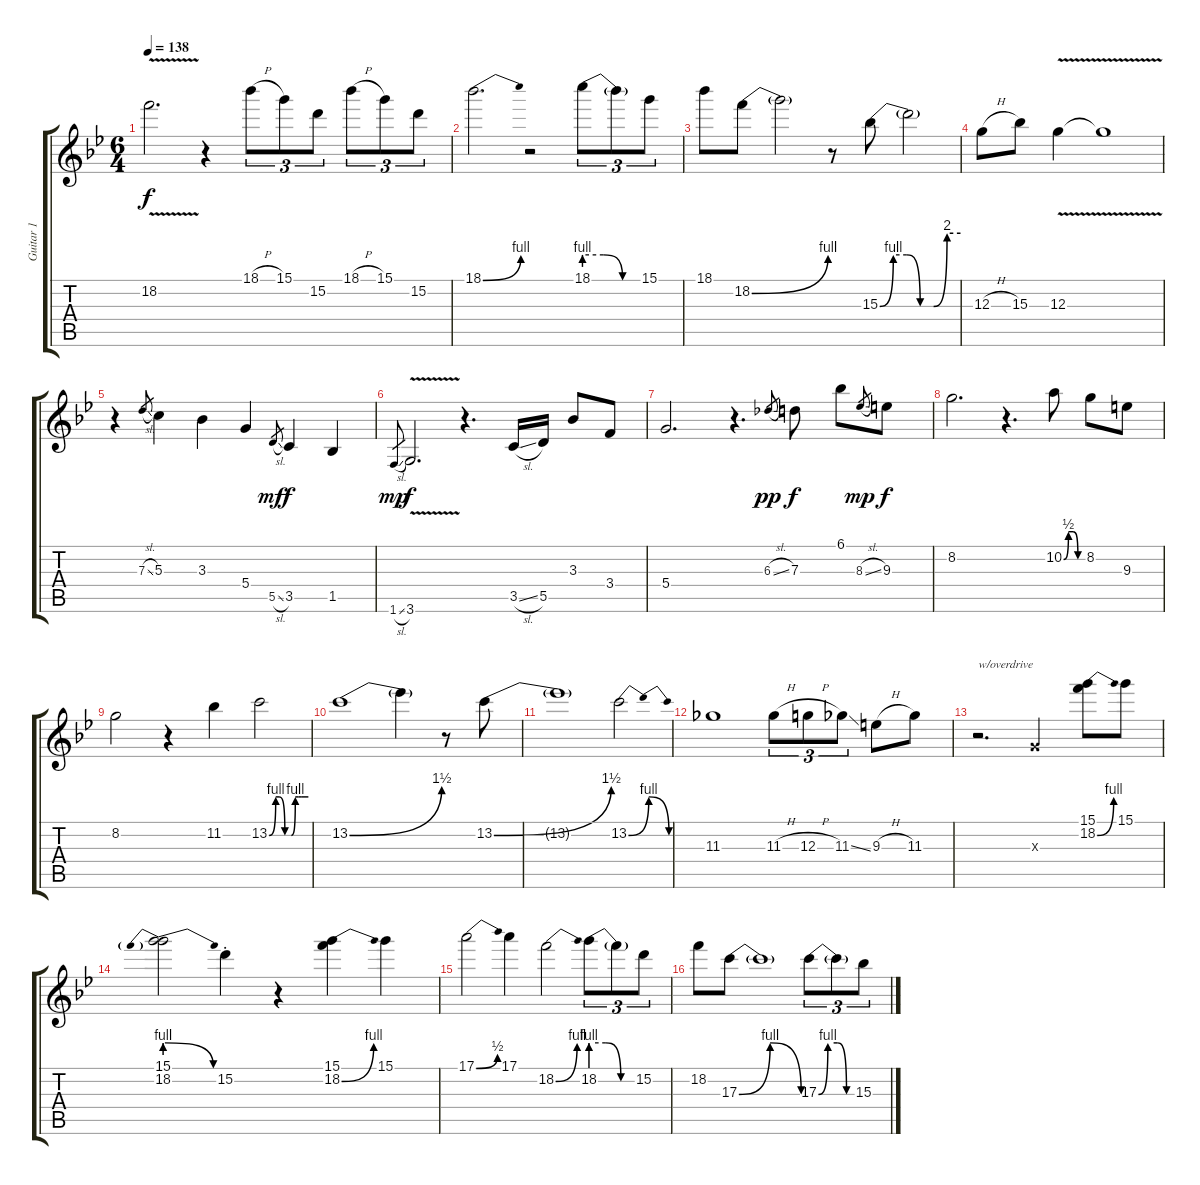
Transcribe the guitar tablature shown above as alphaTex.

\track ("Guitar 1" "Guitar 1") {instrument electricguitarjazz}
\staff {score tabs}
\tuning (E4 B3 G3 D3 A2 E2) {hide}
\ts (6 4)
\tempo 138
\clef g2
\ks gminor
18.2{v}.2{d dy f} r.4 18.1{h}.8{tu (3 2)} 15.1.8{tu (3 2)} 15.2.8{tu (3 2)} 18.1{h}.8{tu (3 2)} 15.1.8{tu (3 2)} 15.2.8{tu (3 2)} |
18.1{be (bend 0 0 60 4)}.2{d} r.2 18.1{be (custom 0 4 20 4 40 0 60 0)}.8{tu (3 2)} 18.1{t}.8{tu (3 2)} 15.1.8{tu (3 2)} |
18.1.8 18.2{be (bend 0 0 60 4)}.8 18.2{t}.2 r.8 15.3{be (custom 0 0 10 4 20 4 30 0 40 0 50 8 60 8)}.8 15.3{t}.2 |
12.3{h}.8 15.3.8 12.3{v}.4 12.3{t}.1 |
r.4 7.3{sl}.8{gr} 5.3.4 3.3.4 5.4.4 5.5{sl}.8{gr dy mf} 3.5.4{dy f} 1.5.4 |
1.6{sl}.8{gr dy mp} 3.6{v}.2{d dy f} r.4{d} 3.5{sl}.16 5.5.16 3.3.8 3.4.8 |
5.4.2{d} r.4{d} 6.3{sl}.8{gr dy pp} 7.3.8{dy f} 6.1.8 8.3{sl}.8{gr dy mp} 9.3.8{dy f} |
8.2.2{d} r.4{d} 10.2{be (custom 0 0 15 2 30 2 45 0 60 0)}.8 8.2.8 9.3.8 |
8.2.2 r.4 11.2.4 13.2{be (custom 0 0 10 4 15 4 24 0 34 0 40 4 45 4 50 4 60 4)}.2 |
13.2{be (bend 0 0 60 6)}.1 13.2{t}.4 r.8 13.2{be (bend 0 0 60 6)}.8 |
13.2{t}.1 13.2{be (bendrelease 0 0 15 4 30 4 60 0)}.2 |
11.3.1 11.3{h}.8{tu (3 2)} 12.3{h}.8{tu (3 2)} 11.3{ss}.8{tu (3 2)} 9.3{h}.8 11.3.8 |
r.2{d txt "w/overdrive" instrument electricguitarjazz} 0.3{x}.2 (15.1 18.2{be (bend 0 0 60 4)}).8 15.1.8 |
(15.1 18.2{be (prebendrelease 0 4 60 0)}).2 15.2{st}.4 r.4 (15.1 18.2{be (bend 0 0 60 4)}).4 15.1.4 |
17.1{be (bend 0 0 60 2)}.2 17.1.4 18.2{be (bend 0 0 60 4)}.2 18.2{be (custom 0 4 20 4 40 0 60 0)}.8{tu (3 2)} 18.2{t}.8{tu (3 2)} 15.2.8{tu (3 2)} |
18.2.8 17.3{be (bendrelease 0 0 20 4 50 4 60 0)}.8 17.3{t}.1 17.3{be (custom 0 0 15 4 30 4 45 0 60 0)}.8{tu (3 2)} 17.3{t}.8{tu (3 2)} 15.3.8{tu (3 2)}
